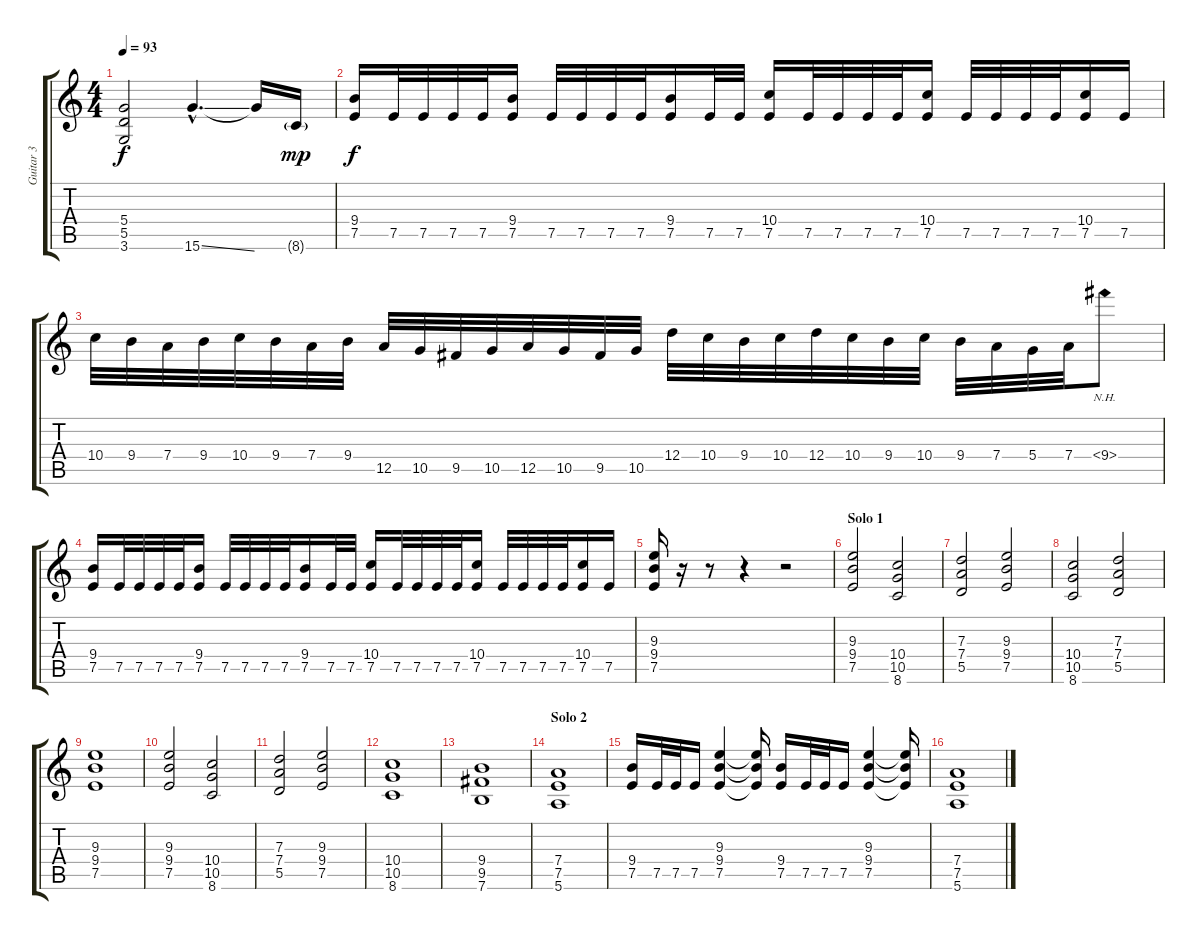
\track ("Guitar 3" "Guitar 3") {instrument distortionguitar}
\staff {score tabs}
\tuning (E4 B3 G3 D3 A2 E2) {hide}
\ts (4 4)
\tempo 93
\clef g2
\ks c
(5.4 5.5 3.6).2{dy f} 15.6{ss hac}.4{d} 15.6{t}.16 8.6{g}.16{dy mp} |
\section ("" "")
(9.4 7.5).16{dy f} 7.5.32 7.5.32 7.5.32 7.5.32 (9.4 7.5).16 7.5.32 7.5.32 7.5.32 7.5.32 (9.4 7.5).16 7.5.32 7.5.32 (10.4 7.5).16 7.5.32 7.5.32 7.5.32 7.5.32 (10.4 7.5).16 7.5.32 7.5.32 7.5.32 7.5.32 (10.4 7.5).16 7.5.16 |
10.4.32 9.4.32 7.4.32 9.4.32 10.4.32 9.4.32 7.4.32 9.4.32 12.5.32 10.5.32 9.5.32 10.5.32 12.5.32 10.5.32 9.5.32 10.5.32 12.4.32 10.4.32 9.4.32 10.4.32 12.4.32 10.4.32 9.4.32 10.4.32 9.4.32 7.4.32 5.4.32 7.4.32 9.4{nh}.8 |
(9.4 7.5).16 7.5.32 7.5.32 7.5.32 7.5.32 (9.4 7.5).16 7.5.32 7.5.32 7.5.32 7.5.32 (9.4 7.5).16 7.5.32 7.5.32 (10.4 7.5).16 7.5.32 7.5.32 7.5.32 7.5.32 (10.4 7.5).16 7.5.32 7.5.32 7.5.32 7.5.32 (10.4 7.5).16 7.5.16 |
(9.3 9.4 7.5).16 r.16 r.8 r.4 r.2 |
\section ("" "Solo 1")
(9.3 9.4 7.5).2 (10.4 10.5 8.6).2 |
(7.3 7.4 5.5).2 (9.3 9.4 7.5).2 |
(10.4 10.5 8.6).2 (7.3 7.4 5.5).2 |
(9.3 9.4 7.5).1 |
(9.3 9.4 7.5).2 (10.4 10.5 8.6).2 |
(7.3 7.4 5.5).2 (9.3 9.4 7.5).2 |
(10.4 10.5 8.6).1 |
(9.4 9.5 7.6).1 |
\section ("" "Solo 2")
(7.4 7.5 5.6).1 |
(9.4 7.5).16 7.5.32 7.5.32 7.5.16 (9.3 9.4 7.5).4 (9.3{t} 9.4{t} 7.5{t}).16 (9.4 7.5).16 7.5.32 7.5.32 7.5.16 (9.3 9.4 7.5).4 (9.3{t} 9.4{t} 7.5{t}).16 |
(7.4 7.5 5.6).1
